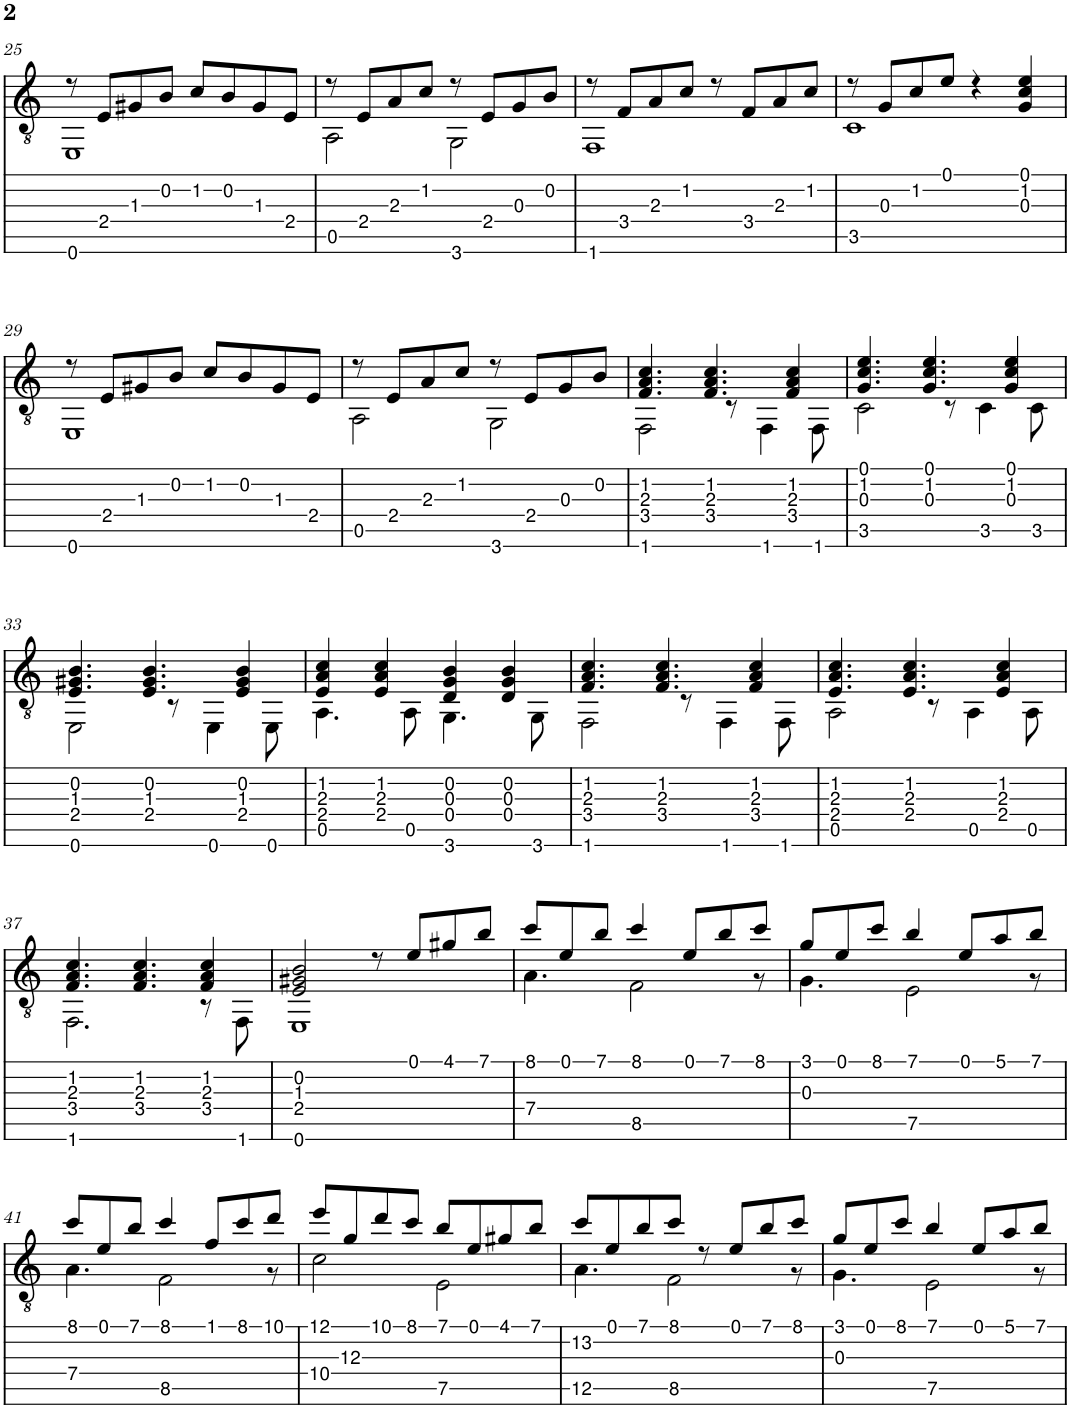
**kern	**kern
*part1	*part1
*staff2	*staff1
*I"Guitar	*
*I'Guit.	*
!!LO:PB:g=z
*	*clefGv2
*k[]	*k[]
*M4/4	*M4/4
=25	=25
*^	*^
8r	1EE	8r	1EE
8E	.	8E/L	.
8G#XL	.	8G#X/	.
8BJ	.	8B/J	.
8cL	.	8c/L	.
8BJ	.	8B/	.
8G#L	.	8G#/	.
8EJ	.	8E/J	.
=26	=26	=26	=26
8r	2AA	8r	2AA\
8E	.	8E/L	.
8AL	.	8A/	.
8cJ	.	8c/J	.
8r	2GG	8r	2GG\
8E	.	8E/L	.
8GL	.	8G/	.
8BJ	.	8B/J	.
=27	=27	=27	=27
8r	1FF	8r	1FF
8F	.	8F/L	.
8AL	.	8A/	.
8cJ	.	8c/J	.
8r	.	8r	.
8F	.	8F/L	.
8AL	.	8A/	.
8cJ	.	8c/J	.
=28	=28	=28	=28
8r	1C	8r	1C
8G	.	8G/L	.
8cL	.	8c/	.
8eJ	.	8e/J	.
4r	.	4r	.
4G 4c 4e	.	4G/ 4c/ 4e/	.
!!LO:LB:g=z	!!
=29	=29	=29	=29
8r	1EE	8r	1EE
8E	.	8E/L	.
8G#XL	.	8G#X/	.
8BJ	.	8B/J	.
8cL	.	8c/L	.
8BJ	.	8B/	.
8G#L	.	8G#/	.
8EJ	.	8E/J	.
=30	=30	=30	=30
8r	2AA	8r	2AA\
8E	.	8E/L	.
8AL	.	8A/	.
8cJ	.	8c/J	.
8r	2GG	8r	2GG\
8E	.	8E/L	.
8GL	.	8G/	.
8BJ	.	8B/J	.
=31	=31	=31	=31
4.F 4.A 4.c	2FF	4.F/ 4.A/ 4.c/	2FF\
4.F 4.A 4.c	.	4.F/ 4.A/ 4.c/	.
.	8r	.	8r
.	4FF	.	4FF\
4F 4A 4c	.	4F/ 4A/ 4c/	.
.	8FF	.	8FF\
=32	=32	=32	=32
4.G 4.c 4.e	2C	4.G/ 4.c/ 4.e/	2C\
4.G 4.c 4.e	.	4.G/ 4.c/ 4.e/	.
.	8r	.	8r
.	4C	.	4C\
4G 4c 4e	.	4G/ 4c/ 4e/	.
.	8C	.	8C\
!!LO:LB:g=z	!!
=33	=33	=33	=33
4.E 4.G# 4.B	2EE	4.E/ 4.G#X/ 4.B/	2EE\
4.E 4.G# 4.B	.	4.E/ 4.G#/ 4.B/	.
.	8r	.	8r
.	4EE	.	4EE\
4E 4G# 4B	.	4E/ 4G#/ 4B/	.
.	8EE	.	8EE\
=34	=34	=34	=34
4E 4A 4c	4.AA	4E/ 4A/ 4c/	4.AA\
4E 4A 4c	.	4E/ 4A/ 4c/	.
.	8AA	.	8AA\
4D 4G 4B	4.GG	4D/ 4G/ 4B/	4.GG\
4D 4G 4B	.	4D/ 4G/ 4B/	.
.	8GG	.	8GG\
=35	=35	=35	=35
4.F 4.A 4.c	2FF	4.F/ 4.A/ 4.c/	2FF\
4.F 4.A 4.c	.	4.F/ 4.A/ 4.c/	.
.	8r	.	8r
.	4FF	.	4FF\
4F 4A 4c	.	4F/ 4A/ 4c/	.
.	8FF	.	8FF\
=36	=36	=36	=36
4.E 4.A 4.c	2AA	4.E/ 4.A/ 4.c/	2AA\
4.E 4.A 4.c	.	4.E/ 4.A/ 4.c/	.
.	8r	.	8r
.	4AA	.	4AA\
4E 4A 4c	.	4E/ 4A/ 4c/	.
.	8AA	.	8AA\
!!LO:LB:g=z	!!
=37	=37	=37	=37
4.F 4.A 4.c	2.FF	4.F/ 4.A/ 4.c/	2.FF\
4.F 4.A 4.c	.	4.F/ 4.A/ 4.c/	.
4F 4A 4c	8r	4F/ 4A/ 4c/	8r
.	8FF	.	8FF\
=38	=38	=38	=38
2E 2G# 2B	1EE	2E/ 2G#X/ 2B/	1EE
8r	.	8r	.
8e	.	8e/L	.
8g#XL	.	8g#X/	.
8bJ	.	8b/J	.
=39	=39	=39	=39
8ccL	4.A	8cc/L	4.A\
8eJ	.	8e/	.
8b	.	8b/J	.
4cc	2F	4cc/	2F\
8e	.	8e/L	.
8bL	.	8b/	.
8ccJ	8r	8cc/J	8r
=40	=40	=40	=40
8gL	4.G	8g/L	4.G\
8eJ	.	8e/	.
8cc	.	8cc/J	.
4b	2E	4b/	2E\
8e	.	8e/L	.
8aL	.	8a/	.
8bJ	8r	8b/J	8r
!!LO:LB:g=z	!!
=41	=41	=41	=41
8ccL	4.A	8cc/L	4.A\
8eJ	.	8e/	.
8b	.	8b/J	.
4cc	2F	4cc/	2F\
8f	.	8f/L	.
8ccL	.	8cc/	.
8ddJ	8r	8dd/J	8r
=42	=42	=42	=42
8eeL	2c	8ee/L	2c\
8gJ	.	8g/	.
8ddL	.	8dd/	.
8ccJ	.	8cc/J	.
8bL	2E	8b/L	2E\
8eJ	.	8e/	.
8g#XL	.	8g#X/	.
8bJ	.	8b/J	.
=43	=43	=43	=43
8ccL	4.A	8cc/L	4.A\
8eJ	.	8e/	.
8bL	.	8b/	.
8ccJ	2F	8cc/J	2F\
8r	.	8r	.
8e	.	8e/L	.
8bL	.	8b/	.
8ccJ	8r	8cc/J	8r
=44	=44	=44	=44
8gL	4.G	8g/L	4.G\
8eJ	.	8e/	.
8cc	.	8cc/J	.
4b	2E	4b/	2E\
8e	.	8e/L	.
8aL	.	8a/	.
8bJ	8r	8b/J	8r
*v	*v	*	*
*	*v	*v
=	=
*-	*-
